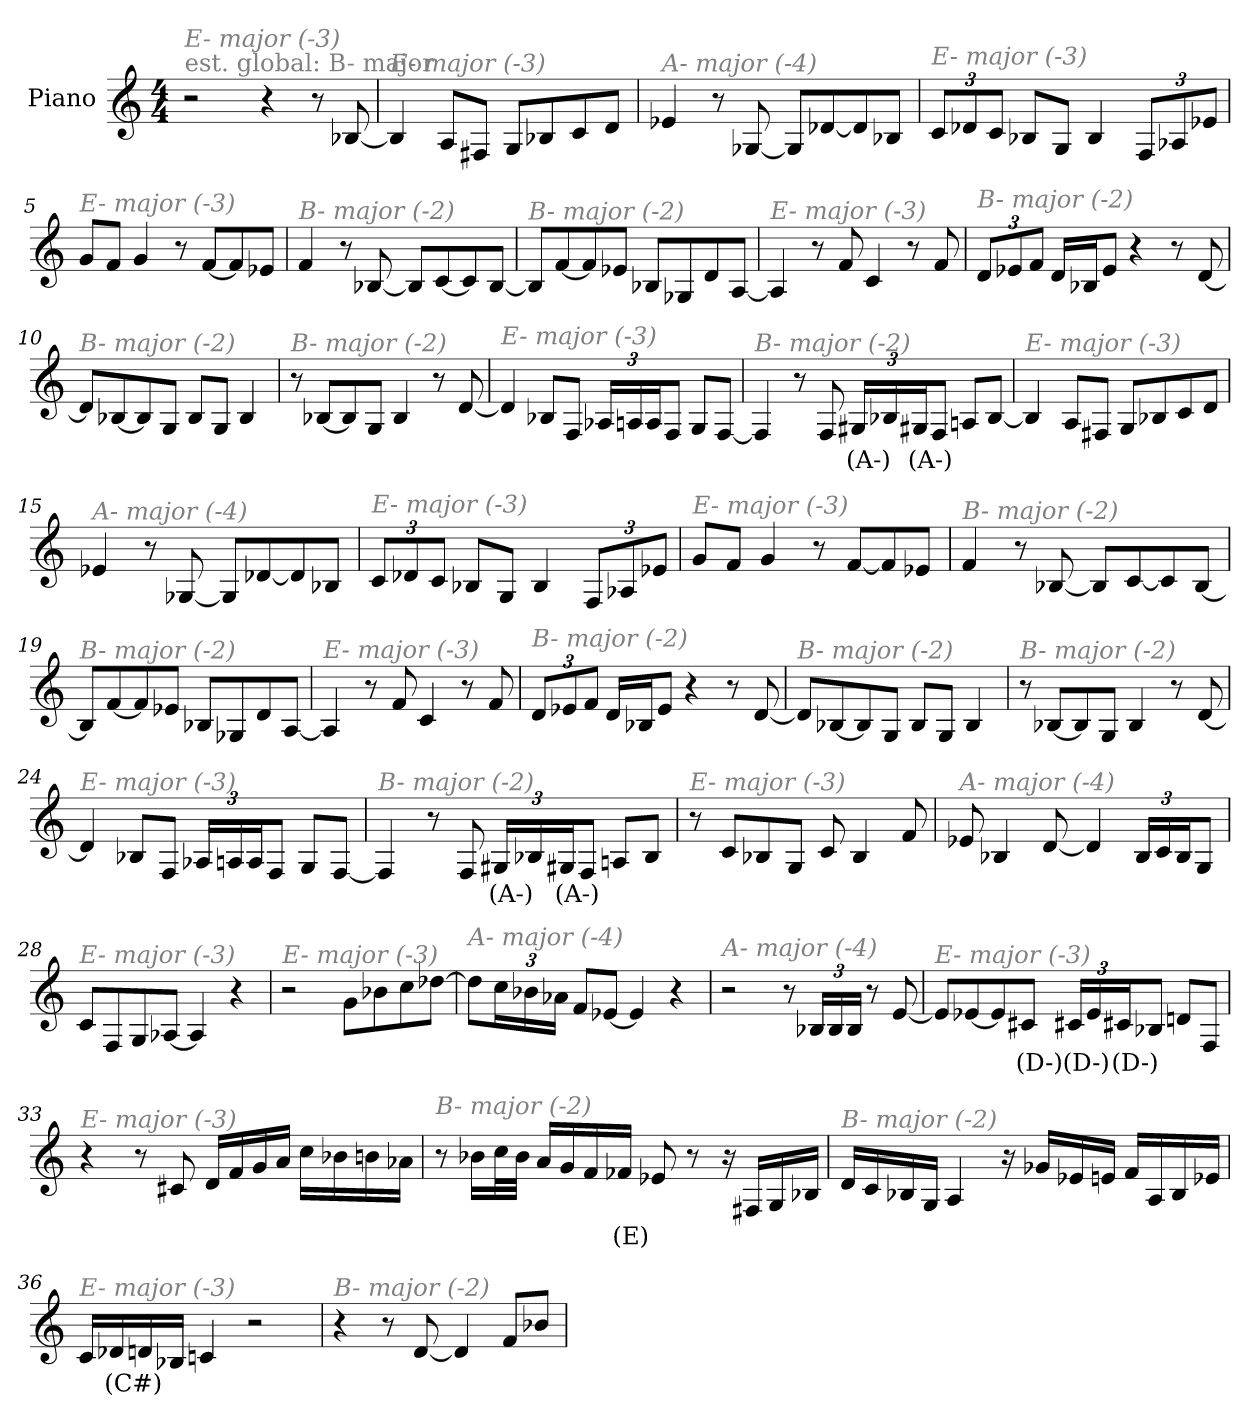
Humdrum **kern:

**kern	**text
*part1	*part1
*staff1	*staff1
*I"Piano	*
*I'Pno	*
*clefG2	*
*k[]	*
*M4/4	*
*MM184	*
=1	=1
!LO:TX:a:color=#808080:t=est. global&colon; B- major	!
!LO:TX:i:color=#808080:t=E- major (-3)	!
2r	.
4r	.
8r	.
[8B-X/	.
=2	=2
!LO:TX:i:color=#808080:t=E- major (-3)	!
4B-/]	.
8A/L	.
8F#X/J	.
8G/L	.
8B-X/	.
8c/	.
8d/J	.
=3	=3
!LO:TX:i:color=#808080:t=A- major (-4)	!
4e-X/	.
8r	.
[8G-X/	.
8G-/L]	.
[8d-X/	.
8d-/]	.
8B-X/J	.
=4	=4
*Xbrackettup	*
!LO:TX:i:color=#808080:t=E- major (-3)	!
12c/L	.
12d-X/	.
12c/J	.
8B-X/L	.
8G/J	.
4B-/	.
12F/L	.
12A-X/	.
12e-X/J	.
!!LO:LB:g=z
=5	=5
!LO:TX:i:color=#808080:t=E- major (-3)	!
8g/L	.
8f/J	.
4g/	.
8r	.
[8f/L	.
8f/]	.
8e-X/J	.
=6	=6
!LO:TX:i:color=#808080:t=B- major (-2)	!
4f/	.
8r	.
[8B-X/	.
8B-/L]	.
[8c/	.
8c/]	.
[8B-/J	.
=7	=7
!LO:TX:i:color=#808080:t=B- major (-2)	!
8B-/L]	.
[8f/	.
8f/]	.
8e-X/J	.
8B-X/L	.
8G-X/	.
8d/	.
[8A/J	.
=8	=8
!LO:TX:i:color=#808080:t=E- major (-3)	!
4A/]	.
8r	.
8f/	.
4c/	.
8r	.
8f/	.
!!LO:LB:g=z
=9	=9
!LO:TX:i:color=#808080:t=B- major (-2)	!
12d/L	.
12e-X/	.
12f/J	.
16d/LL	.
16B-X/J	.
8e-/J	.
4r	.
8r	.
[8d/	.
=10	=10
!LO:TX:i:color=#808080:t=B- major (-2)	!
8d/L]	.
[8B-X/	.
8B-/]	.
8G/J	.
8B-/L	.
8G/J	.
4B-/	.
=11	=11
!LO:TX:i:color=#808080:t=B- major (-2)	!
8r	.
[8B-X/L	.
8B-/]	.
8G/J	.
4B-/	.
8r	.
[8d/	.
=12	=12
!LO:TX:i:color=#808080:t=E- major (-3)	!
4d/]	.
8B-X/L	.
8F/J	.
24A-X/LL	.
24An/	.
24A/J	.
8F/J	.
8G/L	.
[8F/J	.
!!LO:LB:g=z
=13	=13
!LO:TX:i:color=#808080:t=B- major (-2)	!
4F/]	.
8r	.
8F/	.
24G#Xi/LL	(A-)
24B-X/	.
24G#Xi/J	(A-)
8F/J	.
8An/L	.
[8B-/J	.
=14	=14
!LO:TX:i:color=#808080:t=E- major (-3)	!
4B-/]	.
8A/L	.
8F#X/J	.
8G/L	.
8B-X/	.
8c/	.
8d/J	.
=15	=15
!LO:TX:i:color=#808080:t=A- major (-4)	!
4e-X/	.
8r	.
[8G-X/	.
8G-/L]	.
[8d-X/	.
8d-/]	.
8B-X/J	.
!!LO:LB:g=z
=16	=16
!LO:TX:i:color=#808080:t=E- major (-3)	!
12c/L	.
12d-X/	.
12c/J	.
8B-X/L	.
8G/J	.
4B-/	.
12F/L	.
12A-X/	.
12e-X/J	.
=17	=17
!LO:TX:i:color=#808080:t=E- major (-3)	!
8g/L	.
8f/J	.
4g/	.
8r	.
[8f/L	.
8f/]	.
8e-X/J	.
=18	=18
!LO:TX:i:color=#808080:t=B- major (-2)	!
4f/	.
8r	.
[8B-X/	.
8B-/L]	.
[8c/	.
8c/]	.
[8B-/J	.
=19	=19
!LO:TX:i:color=#808080:t=B- major (-2)	!
8B-/L]	.
[8f/	.
8f/]	.
8e-X/J	.
8B-X/L	.
8G-X/	.
8d/	.
[8A/J	.
!!LO:LB:g=z
=20	=20
!LO:TX:i:color=#808080:t=E- major (-3)	!
4A/]	.
8r	.
8f/	.
4c/	.
8r	.
8f/	.
=21	=21
!LO:TX:i:color=#808080:t=B- major (-2)	!
12d/L	.
12e-X/	.
12f/J	.
16d/LL	.
16B-X/J	.
8e-/J	.
4r	.
8r	.
[8d/	.
=22	=22
!LO:TX:i:color=#808080:t=B- major (-2)	!
8d/L]	.
[8B-X/	.
8B-/]	.
8G/J	.
8B-/L	.
8G/J	.
4B-/	.
=23	=23
!LO:TX:i:color=#808080:t=B- major (-2)	!
8r	.
[8B-X/L	.
8B-/]	.
8G/J	.
4B-/	.
8r	.
[8d/	.
!!LO:LB:g=z
=24	=24
!LO:TX:i:color=#808080:t=E- major (-3)	!
4d/]	.
8B-X/L	.
8F/J	.
24A-X/LL	.
24An/	.
24A/J	.
8F/J	.
8G/L	.
[8F/J	.
=25	=25
!LO:TX:i:color=#808080:t=B- major (-2)	!
4F/]	.
8r	.
8F/	.
24G#Xi/LL	(A-)
24B-X/	.
24G#Xi/J	(A-)
8F/J	.
8An/L	.
8B-/J	.
=26	=26
!LO:TX:i:color=#808080:t=E- major (-3)	!
8r	.
8c/L	.
8B-X/	.
8G/J	.
8c/	.
4B-/	.
8f/	.
!!LO:LB:g=z
=27	=27
!LO:TX:i:color=#808080:t=A- major (-4)	!
8e-X/	.
4B-X/	.
[8d/	.
4d/]	.
24B-/LL	.
24c/	.
24B-/J	.
8G/J	.
=28	=28
!LO:TX:i:color=#808080:t=E- major (-3)	!
8c/L	.
8F/	.
8G/	.
[8A-X/J	.
4A-/]	.
4r	.
=29	=29
!LO:TX:i:color=#808080:t=E- major (-3)	!
2r	.
8g\L	.
8b-X\	.
8cc\	.
[8dd-X\J	.
=30	=30
!LO:TX:i:color=#808080:t=A- major (-4)	!
8dd-\L]	.
24cc\L	.
24b-X\	.
24a-X\JJ	.
8f/L	.
[8e-X/J	.
4e-/]	.
4r	.
!!LO:LB:g=z
=31	=31
!LO:TX:i:color=#808080:t=A- major (-4)	!
2r	.
8r	.
24B-X/LL	.
24B-/	.
24B-/JJ	.
8r	.
[8e/	.
=32	=32
!LO:TX:i:color=#808080:t=E- major (-3)	!
8e/L]	.
[8e-X/	.
8e-/]	.
8c#Xi/J	(D-)
24c#Xi/LL	(D-)
24e-/	.
24c#Xi/J	(D-)
8B-X/J	.
8dn/L	.
8F/J	.
=33	=33
!LO:TX:i:color=#808080:t=E- major (-3)	!
4r	.
8r	.
8c#X/	.
16d/LL	.
16f/	.
16g/	.
16a/JJ	.
16cc\LL	.
16b-X\	.
16bn\	.
16a-X\JJ	.
!!LO:LB:g=z
=34	=34
!LO:TX:i:color=#808080:t=B- major (-2)	!
8r	.
16b-X\LL	.
32cc\L	.
32b-\JJJ	.
16a/LL	.
16g/	.
16f/	.
16f-Xi/JJ	(E)
8e-X/	.
8r	.
16r	.
16F#X/LL	.
16G/	.
16B-X/JJ	.
=35	=35
!LO:TX:i:color=#808080:t=B- major (-2)	!
16d/LL	.
16c/	.
16B-X/	.
16G/JJ	.
4A/	.
16r	.
16g-X/LL	.
16e-X/	.
16en/JJ	.
16f/LL	.
16A/	.
16B-/	.
16e-X/JJ	.
=36	=36
!LO:TX:i:color=#808080:t=E- major (-3)	!
16c/LL	.
16d-Xi/	(C#)
16d/	.
16B-X/JJ	.
4cn/	.
2r	.
!!LO:PB:g=z
=37	=37
!LO:TX:i:color=#808080:t=B- major (-2)	!
4r	.
8r	.
[8d/	.
4d/]	.
8f/L	.
8b-X/J	.
=	=
*-	*-
